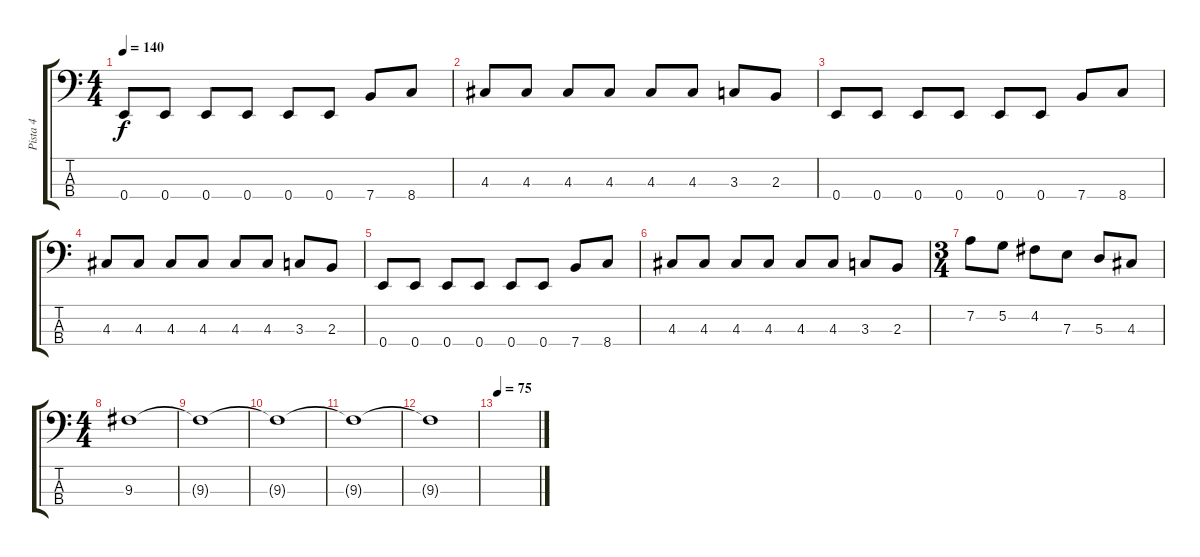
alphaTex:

\track ("Pista 4" "Pista 4") {instrument electricbassfinger}
\staff {score tabs}
\tuning (G2 D2 A1 E1) {hide}
\ts (4 4)
\tempo 140
\clef f4
\ks c
0.4.8{dy f} 0.4.8 0.4.8 0.4.8 0.4.8 0.4.8 7.4.8 8.4.8 |
4.3.8 4.3.8 4.3.8 4.3.8 4.3.8 4.3.8 3.3.8 2.3.8 |
0.4.8 0.4.8 0.4.8 0.4.8 0.4.8 0.4.8 7.4.8 8.4.8 |
4.3.8 4.3.8 4.3.8 4.3.8 4.3.8 4.3.8 3.3.8 2.3.8 |
0.4.8 0.4.8 0.4.8 0.4.8 0.4.8 0.4.8 7.4.8 8.4.8 |
4.3.8 4.3.8 4.3.8 4.3.8 4.3.8 4.3.8 3.3.8 2.3.8 |
\ts (3 4)
7.2.8 5.2.8 4.2.8 7.3.8 5.3.8 4.3.8 |
\ts (4 4)
9.3.1 |
9.3{t}.1 |
9.3{t}.1 |
9.3{t}.1 |
9.3{t}.1 |
\tempo 75
